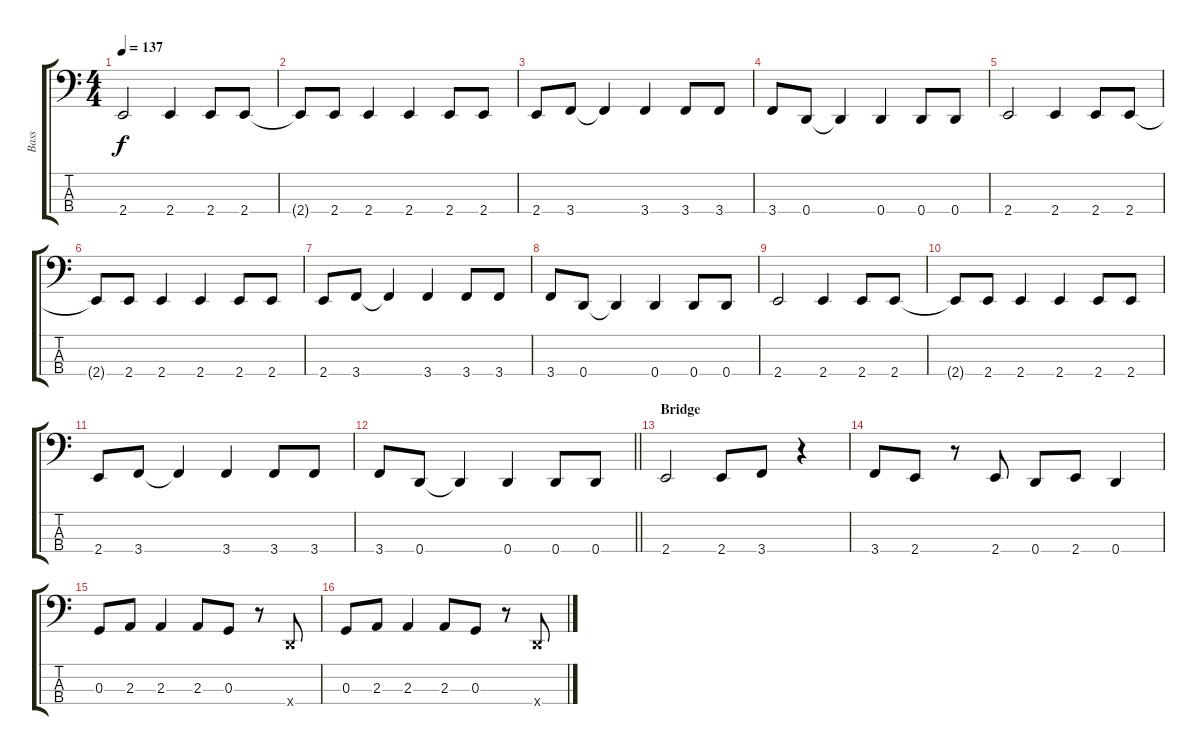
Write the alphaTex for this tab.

\track ("Bass" "Bass") {instrument electricbassfinger}
\staff {score tabs}
\tuning (F2 C2 G1 D1) {hide}
\ts (4 4)
\tempo 137
\clef f4
\ks c
2.4.2{dy f} 2.4.4 2.4.8 2.4.8 |
2.4{t}.8 2.4.8 2.4.4 2.4.4 2.4.8 2.4.8 |
2.4.8 3.4.8 3.4{t}.4 3.4.4 3.4.8 3.4.8 |
3.4.8 0.4.8 0.4{t}.4 0.4.4 0.4.8 0.4.8 |
2.4.2 2.4.4 2.4.8 2.4.8 |
2.4{t}.8 2.4.8 2.4.4 2.4.4 2.4.8 2.4.8 |
2.4.8 3.4.8 3.4{t}.4 3.4.4 3.4.8 3.4.8 |
3.4.8 0.4.8 0.4{t}.4 0.4.4 0.4.8 0.4.8 |
2.4.2 2.4.4 2.4.8 2.4.8 |
2.4{t}.8 2.4.8 2.4.4 2.4.4 2.4.8 2.4.8 |
2.4.8 3.4.8 3.4{t}.4 3.4.4 3.4.8 3.4.8 |
\barLineRight lightlight
3.4.8 0.4.8 0.4{t}.4 0.4.4 0.4.8 0.4.8 |
\section ("" "Bridge ")
2.4.2 2.4.8 3.4.8 r.4 |
3.4.8 2.4.8 r.8 2.4.8 0.4.8 2.4.8 0.4.4 |
0.3.8 2.3.8 2.3.4 2.3.8 0.3.8 r.8 0.4{x}.8 |
0.3.8 2.3.8 2.3.4 2.3.8 0.3.8 r.8 0.4{x}.8
